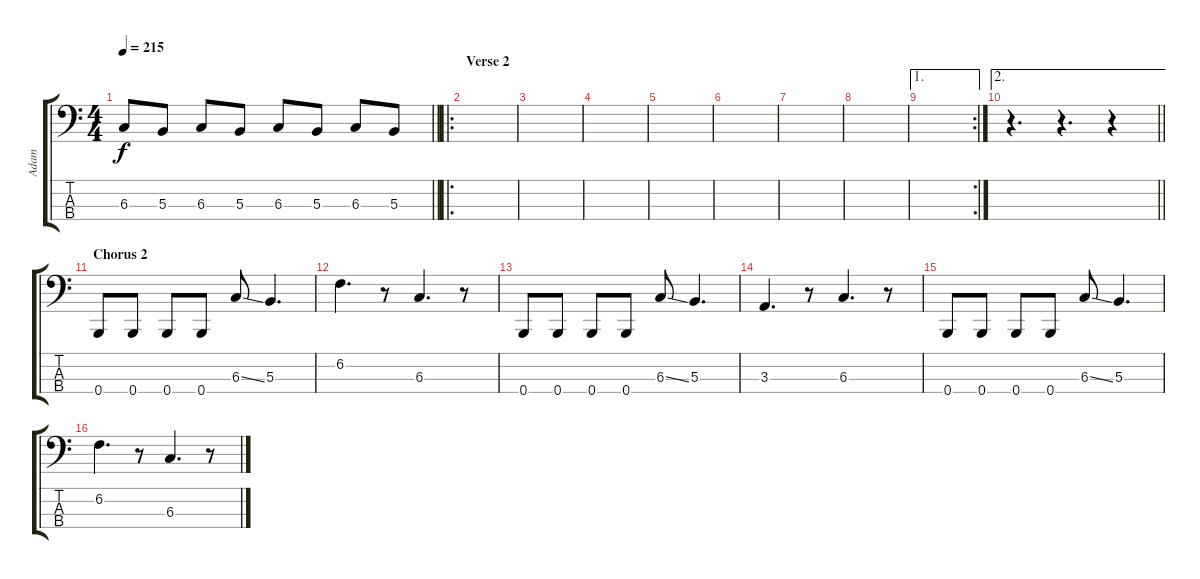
\track ("Adam" "Adam") {instrument electricbasspick}
\staff {score tabs}
\tuning (E2 B1 Gb1 B0) {hide}
\ts (4 4)
\tempo 215
\clef f4
\barLineRight lightlight
\ks c
6.3.8{dy f} 5.3.8 6.3.8 5.3.8 6.3.8 5.3.8 6.3.8 5.3.8 |
\ro
\section ("" "Verse 2")
|
|
|
|
|
|
|
\ae 1
\rc 2
|
\ae 2
\barLineRight lightlight
r.4{d} r.4{d} r.4 |
\section ("" "Chorus 2")
0.4.8 0.4.8 0.4.8 0.4.8 6.3{ss}.8 5.3.4{d} |
6.2.4{d} r.8 6.3.4{d} r.8 |
0.4.8 0.4.8 0.4.8 0.4.8 6.3{ss}.8 5.3.4{d} |
3.3.4{d} r.8 6.3.4{d} r.8 |
0.4.8 0.4.8 0.4.8 0.4.8 6.3{ss}.8 5.3.4{d} |
6.2.4{d} r.8 6.3.4{d} r.8
